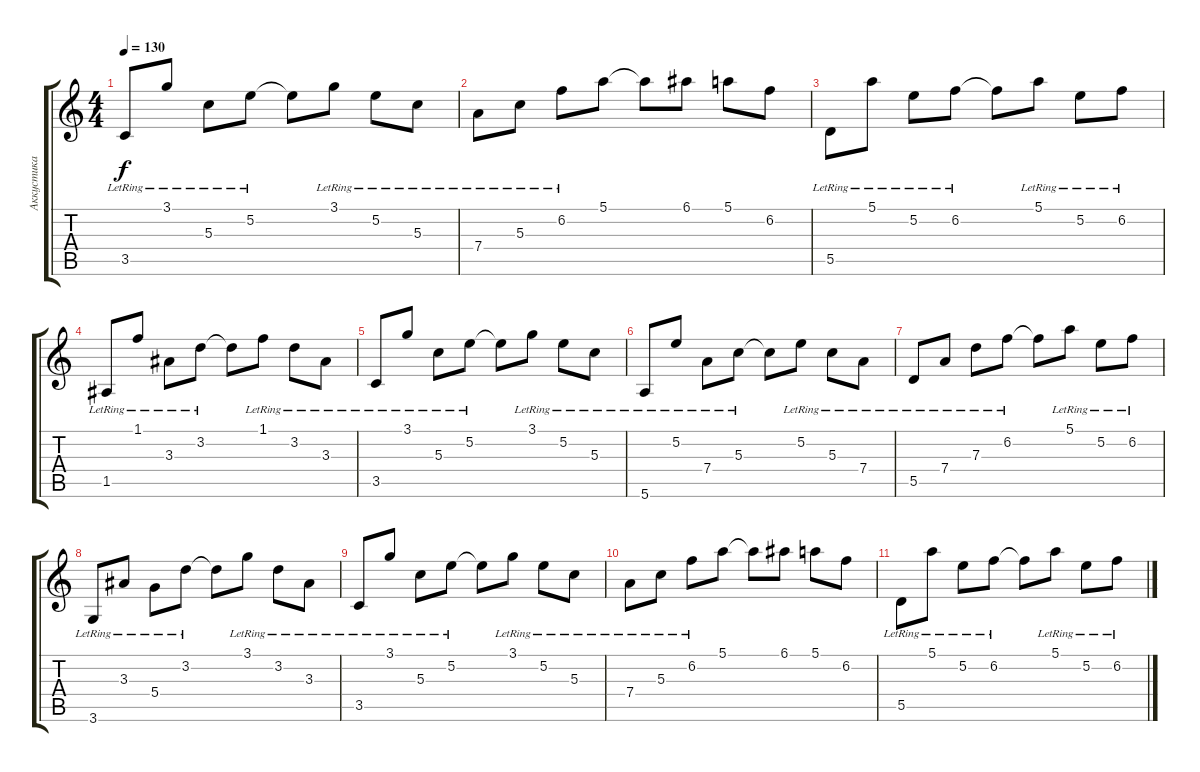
\track ("Аккустика" "Аккустика") {instrument electricguitarclean}
\staff {score tabs}
\tuning (E4 B3 G3 D3 A2 E2) {hide}
\ts (4 4)
\tempo 130
\clef g2
\ks c
3.5{lr}.8{dy f} 3.1{lr}.8 5.3{lr}.8 5.2{lr}.8 5.2{t}.8 3.1{lr}.8 5.2{lr}.8 5.3{lr}.8 |
7.4{lr}.8 5.3{lr}.8 6.2{lr}.8 5.1.8 5.1{t}.8 6.1.8 5.1.8 6.2.8 |
5.5{lr}.8 5.1{lr}.8 5.2{lr}.8 6.2{lr}.8 6.2{t}.8 5.1{lr}.8 5.2{lr}.8 6.2{lr}.8 |
1.5{lr}.8 1.1{lr}.8 3.3{lr}.8 3.2{lr}.8 3.2{t}.8 1.1{lr}.8 3.2{lr}.8 3.3{lr}.8 |
3.5{lr}.8 3.1{lr}.8 5.3{lr}.8 5.2{lr}.8 5.2{t}.8 3.1{lr}.8 5.2{lr}.8 5.3{lr}.8 |
5.6{lr}.8 5.2{lr}.8 7.4{lr}.8 5.3{lr}.8 5.3{t}.8 5.2{lr}.8 5.3{lr}.8 7.4{lr}.8 |
5.5{lr}.8 7.4{lr}.8 7.3{lr}.8 6.2{lr}.8 6.2{t}.8 5.1{lr}.8 5.2{lr}.8 6.2{lr}.8 |
3.6{lr}.8 3.3{lr}.8 5.4{lr}.8 3.2{lr}.8 3.2{t}.8 3.1{lr}.8 3.2{lr}.8 3.3{lr}.8 |
3.5{lr}.8 3.1{lr}.8 5.3{lr}.8 5.2{lr}.8 5.2{t}.8 3.1{lr}.8 5.2{lr}.8 5.3{lr}.8 |
7.4{lr}.8 5.3{lr}.8 6.2{lr}.8 5.1.8 5.1{t}.8 6.1.8 5.1.8 6.2.8 |
5.5{lr}.8 5.1{lr}.8 5.2{lr}.8 6.2{lr}.8 6.2{t}.8 5.1{lr}.8 5.2{lr}.8 6.2{lr}.8
